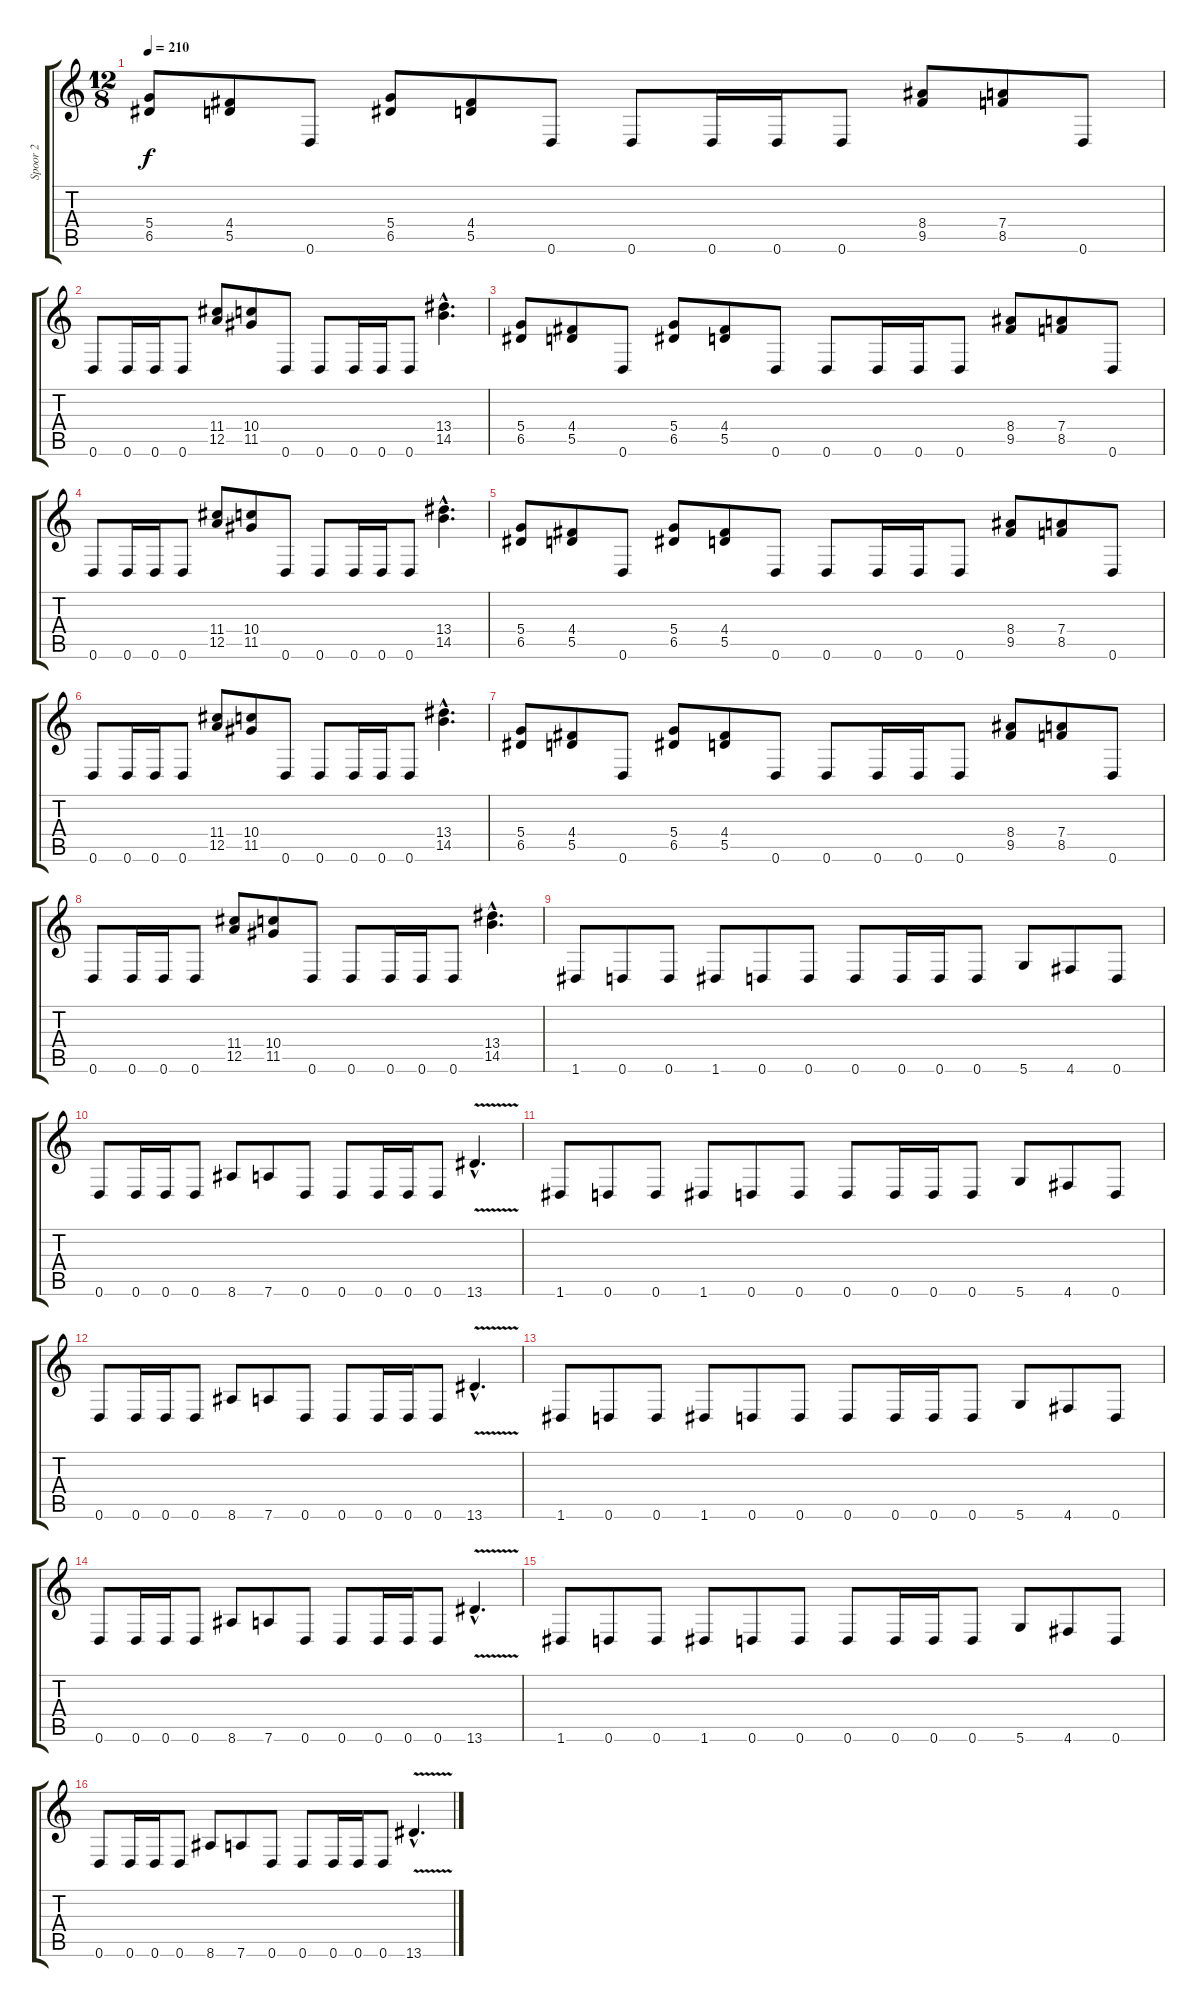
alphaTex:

\track ("Spoor 2" "Spoor 2") {instrument distortionguitar}
\staff {score tabs}
\tuning (E4 B3 G3 D3 A2 D2) {hide}
\ts (12 8)
\tempo 210
\clef g2
\ks c
(5.4 6.5).8{dy f} (4.4 5.5).8 0.6.8 (5.4 6.5).8 (4.4 5.5).8 0.6.8 0.6.8 0.6.16 0.6.16 0.6.8 (8.4 9.5).8 (7.4 8.5).8 0.6.8 |
0.6.8 0.6.16 0.6.16 0.6.8 (11.4 12.5).8 (10.4 11.5).8 0.6.8 0.6.8 0.6.16 0.6.16 0.6.8 (13.4{hac} 14.5{hac}).4{d} |
(5.4 6.5).8 (4.4 5.5).8 0.6.8 (5.4 6.5).8 (4.4 5.5).8 0.6.8 0.6.8 0.6.16 0.6.16 0.6.8 (8.4 9.5).8 (7.4 8.5).8 0.6.8 |
0.6.8 0.6.16 0.6.16 0.6.8 (11.4 12.5).8 (10.4 11.5).8 0.6.8 0.6.8 0.6.16 0.6.16 0.6.8 (13.4{hac} 14.5{hac}).4{d} |
(5.4 6.5).8 (4.4 5.5).8 0.6.8 (5.4 6.5).8 (4.4 5.5).8 0.6.8 0.6.8 0.6.16 0.6.16 0.6.8 (8.4 9.5).8 (7.4 8.5).8 0.6.8 |
0.6.8 0.6.16 0.6.16 0.6.8 (11.4 12.5).8 (10.4 11.5).8 0.6.8 0.6.8 0.6.16 0.6.16 0.6.8 (13.4{hac} 14.5{hac}).4{d} |
(5.4 6.5).8 (4.4 5.5).8 0.6.8 (5.4 6.5).8 (4.4 5.5).8 0.6.8 0.6.8 0.6.16 0.6.16 0.6.8 (8.4 9.5).8 (7.4 8.5).8 0.6.8 |
0.6.8 0.6.16 0.6.16 0.6.8 (11.4 12.5).8 (10.4 11.5).8 0.6.8 0.6.8 0.6.16 0.6.16 0.6.8 (13.4{hac} 14.5{hac}).4{d} |
1.6.8 0.6.8 0.6.8 1.6.8 0.6.8 0.6.8 0.6.8 0.6.16 0.6.16 0.6.8 5.6.8 4.6.8 0.6.8 |
0.6.8 0.6.16 0.6.16 0.6.8 8.6.8 7.6.8 0.6.8 0.6.8 0.6.16 0.6.16 0.6.8 13.6{v hac}.4{d} |
1.6.8 0.6.8 0.6.8 1.6.8 0.6.8 0.6.8 0.6.8 0.6.16 0.6.16 0.6.8 5.6.8 4.6.8 0.6.8 |
0.6.8 0.6.16 0.6.16 0.6.8 8.6.8 7.6.8 0.6.8 0.6.8 0.6.16 0.6.16 0.6.8 13.6{v hac}.4{d} |
1.6.8 0.6.8 0.6.8 1.6.8 0.6.8 0.6.8 0.6.8 0.6.16 0.6.16 0.6.8 5.6.8 4.6.8 0.6.8 |
0.6.8 0.6.16 0.6.16 0.6.8 8.6.8 7.6.8 0.6.8 0.6.8 0.6.16 0.6.16 0.6.8 13.6{v hac}.4{d} |
1.6.8 0.6.8 0.6.8 1.6.8 0.6.8 0.6.8 0.6.8 0.6.16 0.6.16 0.6.8 5.6.8 4.6.8 0.6.8 |
0.6.8 0.6.16 0.6.16 0.6.8 8.6.8 7.6.8 0.6.8 0.6.8 0.6.16 0.6.16 0.6.8 13.6{v hac}.4{d}
